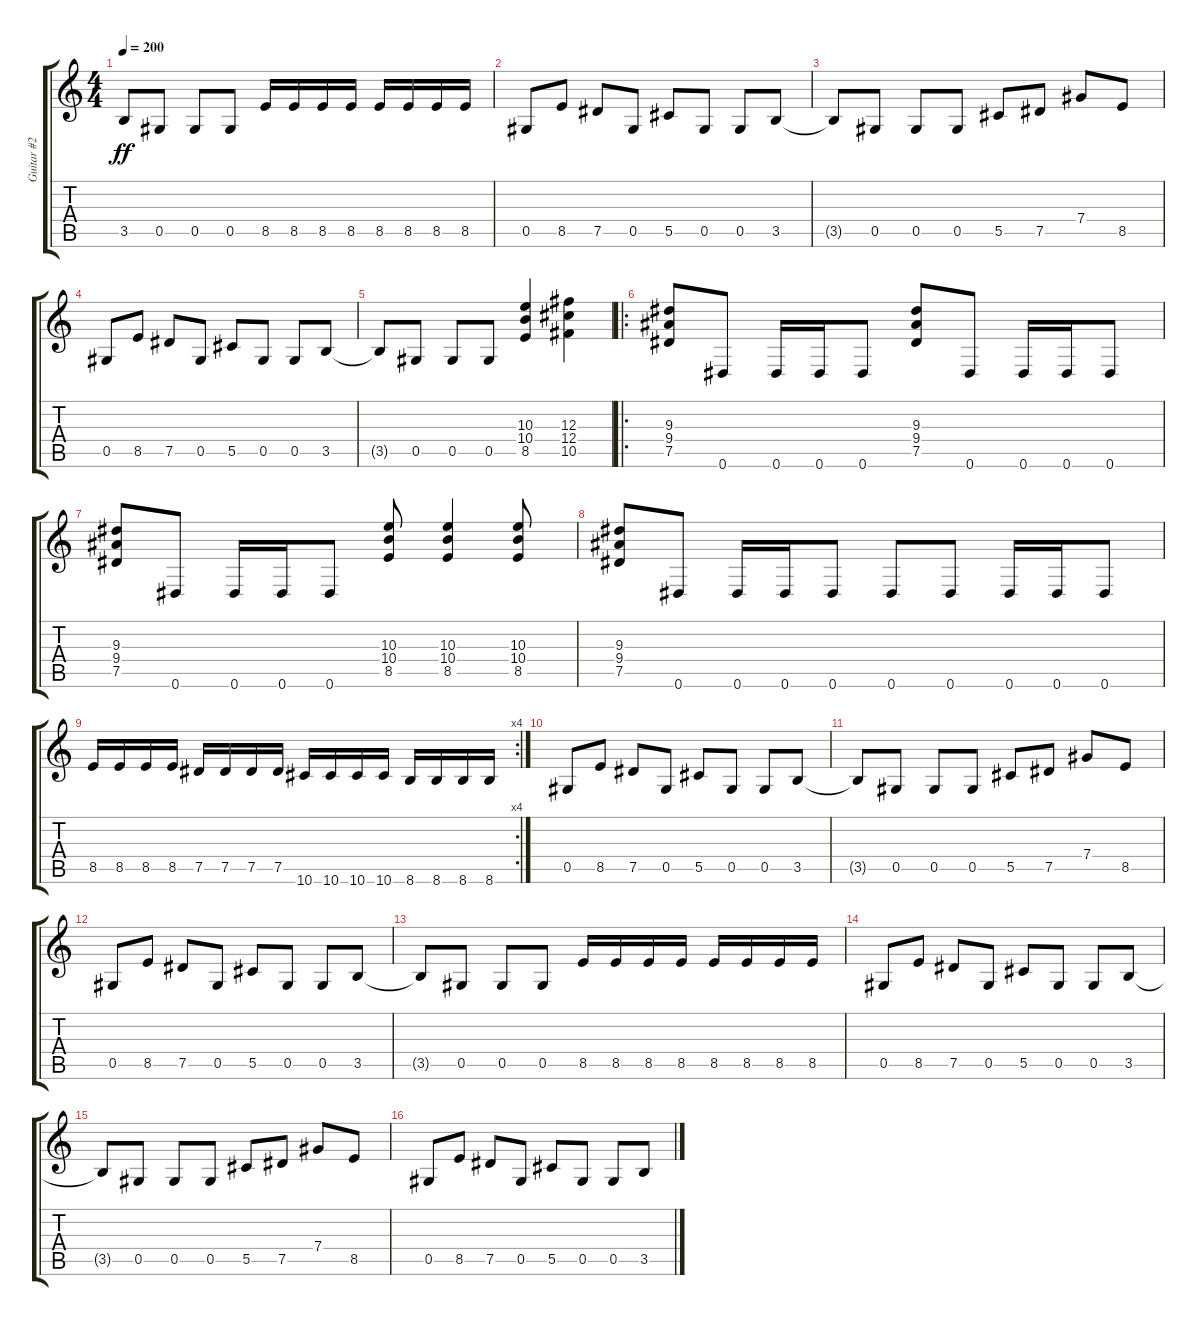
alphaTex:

\track ("Guitar #2" "Guitar #2") {instrument overdrivenguitar}
\staff {score tabs}
\tuning (Eb4 Bb3 Gb3 Db3 Ab2 Eb2) {hide}
\ts (4 4)
\tempo 200
\clef g2
\ks c
3.5{t}.8{dy ff} 0.5.8 0.5.8 0.5.8 8.5.16 8.5.16 8.5.16 8.5.16 8.5.16 8.5.16 8.5.16 8.5.16 |
0.5.8 8.5.8 7.5.8 0.5.8 5.5.8 0.5.8 0.5.8 3.5.8 |
3.5{t}.8 0.5.8 0.5.8 0.5.8 5.5.8 7.5.8 7.4.8 8.5.8 |
0.5.8 8.5.8 7.5.8 0.5.8 5.5.8 0.5.8 0.5.8 3.5.8 |
3.5{t}.8 0.5.8 0.5.8 0.5.8 (10.3 10.4 8.5).4 (12.3 12.4 10.5).4 |
\ro
(9.3 9.4 7.5).8 0.6.8 0.6.16 0.6.16 0.6.8 (9.3 9.4 7.5).8 0.6.8 0.6.16 0.6.16 0.6.8 |
(9.3 9.4 7.5).8 0.6.8 0.6.16 0.6.16 0.6.8 (10.3 10.4 8.5).8 (10.3 10.4 8.5).4 (10.3 10.4 8.5).8 |
(9.3 9.4 7.5).8 0.6.8 0.6.16 0.6.16 0.6.8 0.6.8 0.6.8 0.6.16 0.6.16 0.6.8 |
\rc 4
8.5.16 8.5.16 8.5.16 8.5.16 7.5.16 7.5.16 7.5.16 7.5.16 10.6.16 10.6.16 10.6.16 10.6.16 8.6.16 8.6.16 8.6.16 8.6.16 |
0.5.8 8.5.8 7.5.8 0.5.8 5.5.8 0.5.8 0.5.8 3.5.8 |
3.5{t}.8 0.5.8 0.5.8 0.5.8 5.5.8 7.5.8 7.4.8 8.5.8 |
0.5.8 8.5.8 7.5.8 0.5.8 5.5.8 0.5.8 0.5.8 3.5.8 |
3.5{t}.8 0.5.8 0.5.8 0.5.8 8.5.16 8.5.16 8.5.16 8.5.16 8.5.16 8.5.16 8.5.16 8.5.16 |
0.5.8 8.5.8 7.5.8 0.5.8 5.5.8 0.5.8 0.5.8 3.5.8 |
3.5{t}.8 0.5.8 0.5.8 0.5.8 5.5.8 7.5.8 7.4.8 8.5.8 |
0.5.8 8.5.8 7.5.8 0.5.8 5.5.8 0.5.8 0.5.8 3.5.8
